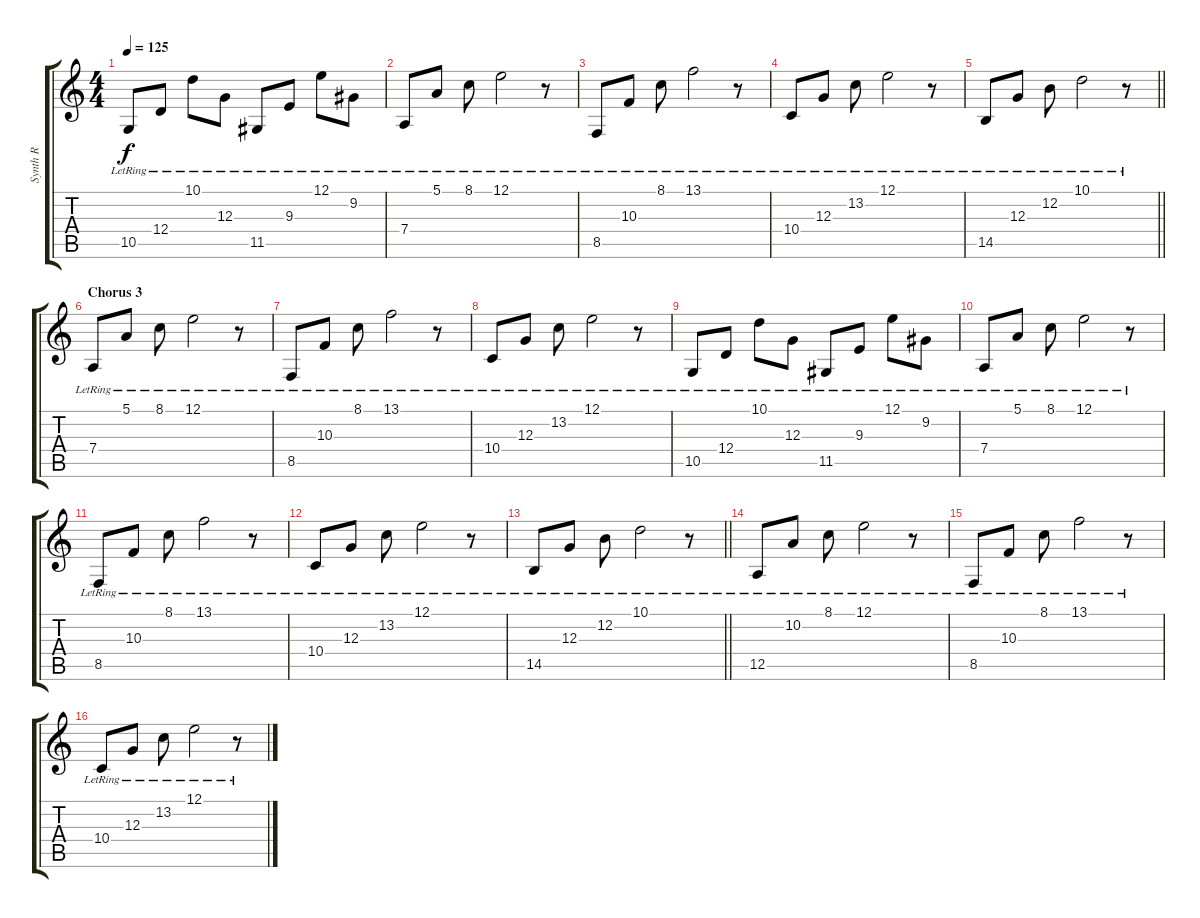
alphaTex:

\track ("Synth R" "Synth R") {instrument brightacousticpiano}
\staff {score tabs}
\tuning (E4 B3 G3 D3 A2 D2) {hide}
\ts (4 4)
\tempo 125
\clef g2
\ks c
10.5{lr}.8{dy f} 12.4{lr}.8 10.1{lr}.8 12.3{lr}.8 11.5{lr}.8 9.3{lr}.8 12.1{lr}.8 9.2{lr}.8 |
7.4{lr}.8 5.1{lr}.8 8.1{lr}.8 12.1{lr}.2 r.8 |
8.5{lr}.8 10.3{lr}.8 8.1{lr}.8 13.1{lr}.2 r.8 |
10.4{lr}.8 12.3{lr}.8 13.2{lr}.8 12.1{lr}.2 r.8 |
\barLineRight lightlight
14.5{lr}.8 12.3{lr}.8 12.2{lr}.8 10.1{lr}.2 r.8 |
\section ("" "Chorus 3")
7.4{lr}.8 5.1{lr}.8 8.1{lr}.8 12.1{lr}.2 r.8 |
8.5{lr}.8 10.3{lr}.8 8.1{lr}.8 13.1{lr}.2 r.8 |
10.4{lr}.8 12.3{lr}.8 13.2{lr}.8 12.1{lr}.2 r.8 |
10.5{lr}.8 12.4{lr}.8 10.1{lr}.8 12.3{lr}.8 11.5{lr}.8 9.3{lr}.8 12.1{lr}.8 9.2{lr}.8 |
7.4{lr}.8 5.1{lr}.8 8.1{lr}.8 12.1{lr}.2 r.8 |
8.5{lr}.8 10.3{lr}.8 8.1{lr}.8 13.1{lr}.2 r.8 |
10.4{lr}.8 12.3{lr}.8 13.2{lr}.8 12.1{lr}.2 r.8 |
\barLineRight lightlight
14.5{lr}.8 12.3{lr}.8 12.2{lr}.8 10.1{lr}.2 r.8 |
12.5{lr}.8 10.2{lr}.8 8.1{lr}.8 12.1{lr}.2 r.8 |
8.5{lr}.8 10.3{lr}.8 8.1{lr}.8 13.1{lr}.2 r.8 |
10.4{lr}.8 12.3{lr}.8 13.2{lr}.8 12.1{lr}.2 r.8
